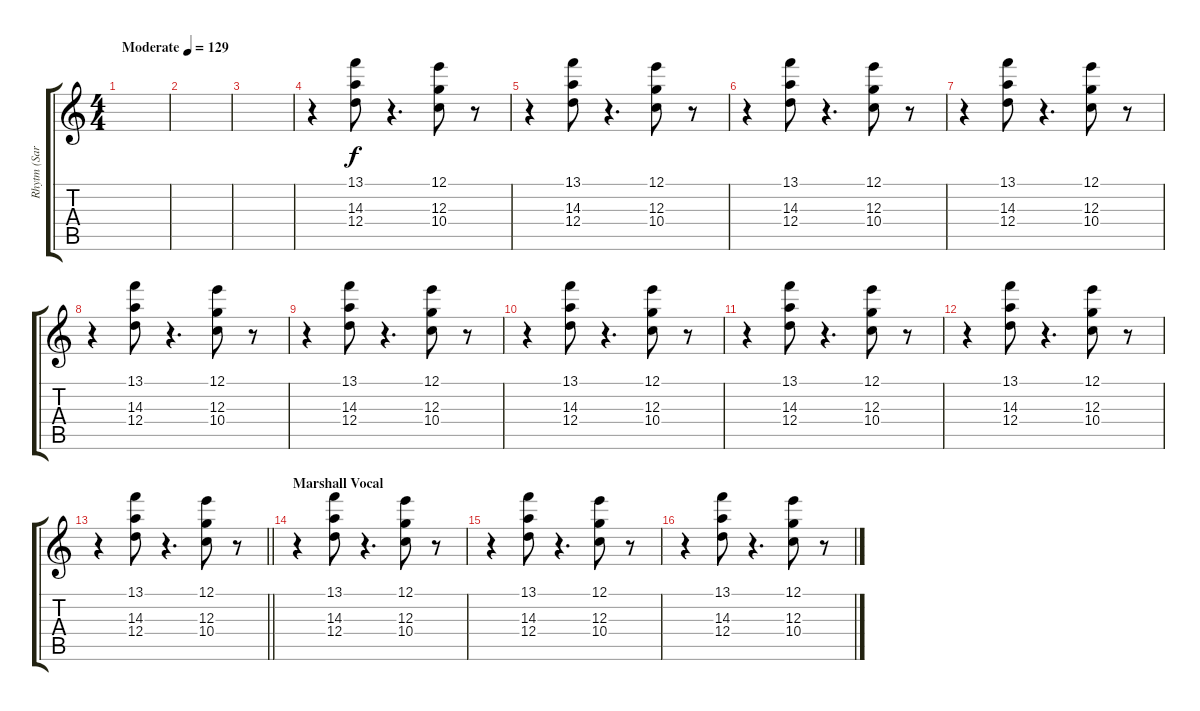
\track ("Rhytm (Sarah)" "Rhytm (Sar") {instrument acousticguitarnylon}
\staff {score tabs}
\tuning (E4 B3 G3 D3 A2 E2) {hide}
\ts (4 4)
\tempo (129 "Moderate")
\clef g2
\ks c
|
|
|
r.4 (13.1 14.3 12.4).8 r.4{d} (12.1 12.3 10.4).8 r.8 |
r.4 (13.1 14.3 12.4).8 r.4{d} (12.1 12.3 10.4).8 r.8 |
r.4 (13.1 14.3 12.4).8 r.4{d} (12.1 12.3 10.4).8 r.8 |
r.4 (13.1 14.3 12.4).8 r.4{d} (12.1 12.3 10.4).8 r.8 |
r.4 (13.1 14.3 12.4).8 r.4{d} (12.1 12.3 10.4).8 r.8 |
r.4 (13.1 14.3 12.4).8 r.4{d} (12.1 12.3 10.4).8 r.8 |
r.4 (13.1 14.3 12.4).8 r.4{d} (12.1 12.3 10.4).8 r.8 |
r.4 (13.1 14.3 12.4).8 r.4{d} (12.1 12.3 10.4).8 r.8 |
r.4 (13.1 14.3 12.4).8 r.4{d} (12.1 12.3 10.4).8 r.8 |
\barLineRight lightlight
r.4 (13.1 14.3 12.4).8 r.4{d} (12.1 12.3 10.4).8 r.8 |
\section ("" "Marshall Vocal")
r.4 (13.1 14.3 12.4).8 r.4{d} (12.1 12.3 10.4).8 r.8 |
r.4 (13.1 14.3 12.4).8 r.4{d} (12.1 12.3 10.4).8 r.8 |
r.4 (13.1 14.3 12.4).8 r.4{d} (12.1 12.3 10.4).8 r.8
